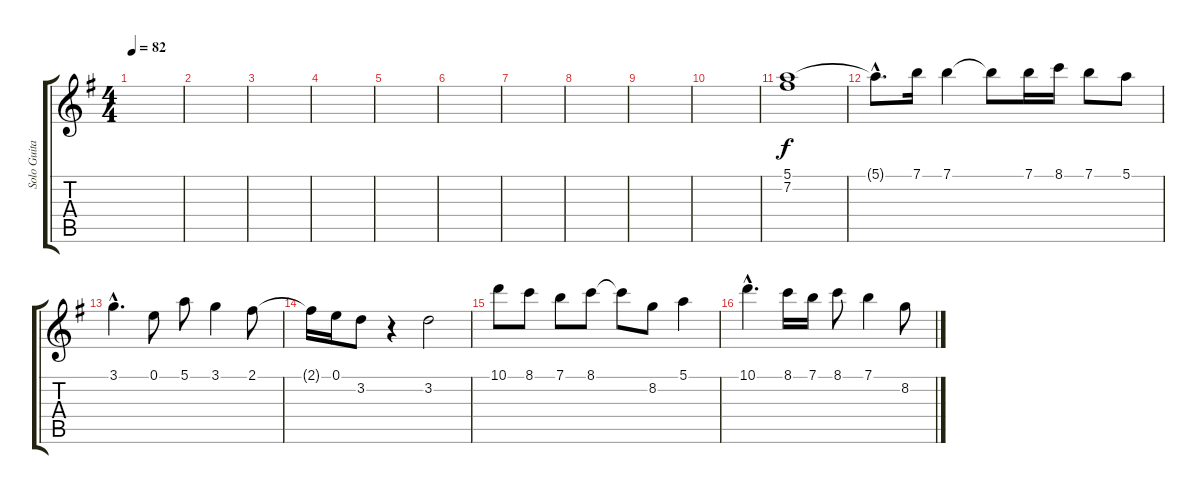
\track ("Solo Guitar" "Solo Guita") {instrument distortionguitar}
\staff {score tabs}
\tuning (E4 B3 G3 D3 A2 E2) {hide}
\ts (4 4)
\tempo 82
\clef g2
\ks g
|
|
|
|
|
|
|
|
|
|
(5.1 7.2).1 |
5.1{hac t}.8{d} 7.1.16 7.1.4 7.1{t}.8 7.1.16 8.1.16 7.1.8 5.1.8 |
3.1{hac}.4{d} 0.1.8 5.1.8 3.1.4 2.1.8 |
2.1{t}.16 0.1.16 3.2.8 r.4 3.2.2 |
10.1.8 8.1.8 7.1.8 8.1.8 8.1{t}.8 8.2.8 5.1.4 |
10.1{hac}.4{d} 8.1.16 7.1.16 8.1.8 7.1.4 8.2.8
